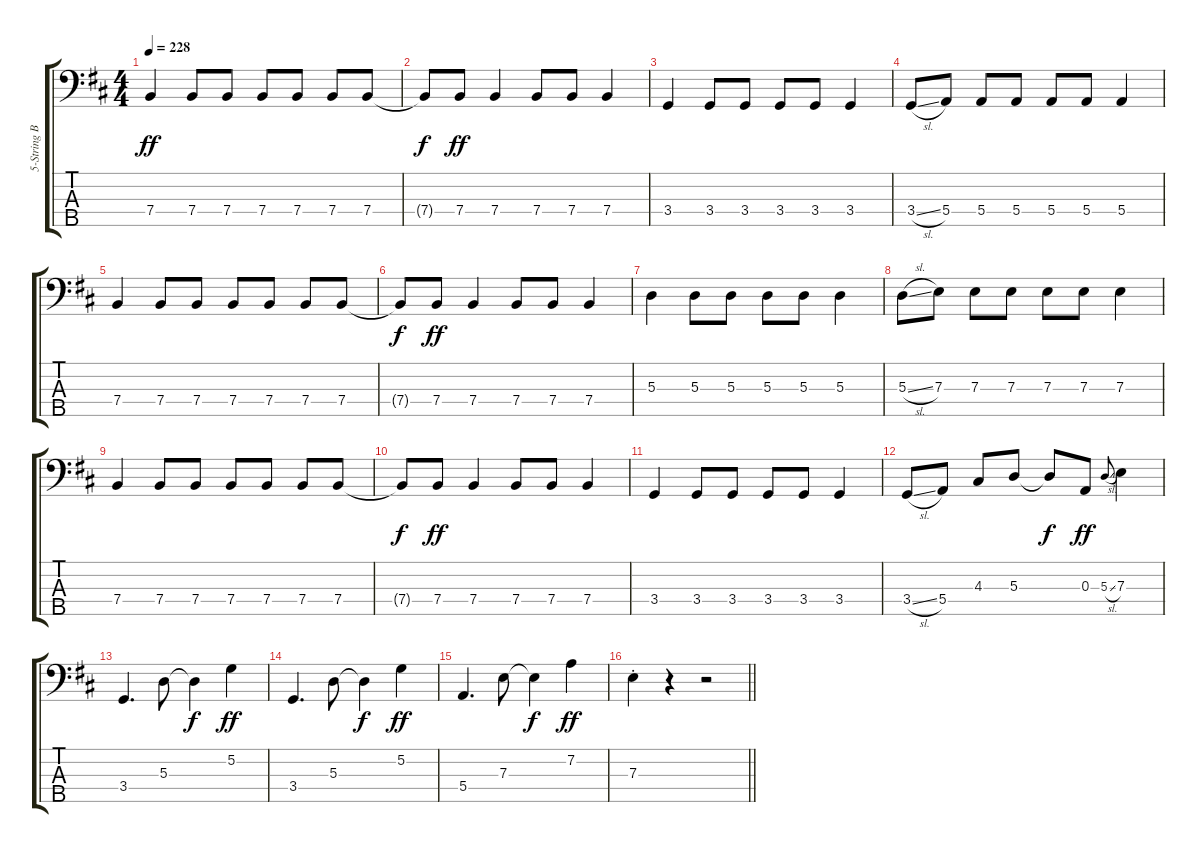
\track ("5-String Bass" "5-String B") {instrument electricbasspick}
\staff {score tabs}
\tuning (G2 D2 A1 E1 B0) {hide}
\ts (4 4)
\tempo 228
\clef f4
\ks d
7.4.4{dy ff} 7.4.8 7.4.8 7.4.8 7.4.8 7.4.8 7.4.8 |
7.4{t}.8{dy f} 7.4.8{dy ff} 7.4.4 7.4.8 7.4.8 7.4.4 |
3.4.4 3.4.8 3.4.8 3.4.8 3.4.8 3.4.4 |
3.4{sl}.8 5.4.8 5.4.8 5.4.8 5.4.8 5.4.8 5.4.4 |
7.4.4 7.4.8 7.4.8 7.4.8 7.4.8 7.4.8 7.4.8 |
7.4{t}.8{dy f} 7.4.8{dy ff} 7.4.4 7.4.8 7.4.8 7.4.4 |
5.3.4 5.3.8 5.3.8 5.3.8 5.3.8 5.3.4 |
5.3{sl}.8 7.3.8 7.3.8 7.3.8 7.3.8 7.3.8 7.3.4 |
7.4.4 7.4.8 7.4.8 7.4.8 7.4.8 7.4.8 7.4.8 |
7.4{t}.8{dy f} 7.4.8{dy ff} 7.4.4 7.4.8 7.4.8 7.4.4 |
3.4.4 3.4.8 3.4.8 3.4.8 3.4.8 3.4.4 |
3.4{sl}.8 5.4.8 4.3.8 5.3.8 5.3{t}.8{dy f} 0.3.8{dy ff} 5.3{sl}.8{gr onbeat} 7.3.4 |
3.4.4{d} 5.3.8 5.3{t}.4{dy f} 5.2.4{dy ff} |
3.4.4{d} 5.3.8 5.3{t}.4{dy f} 5.2.4{dy ff} |
5.4.4{d} 7.3.8 7.3{t}.4{dy f} 7.2.4{dy ff} |
\barLineRight lightlight
7.3{st}.4 r.4 r.2
